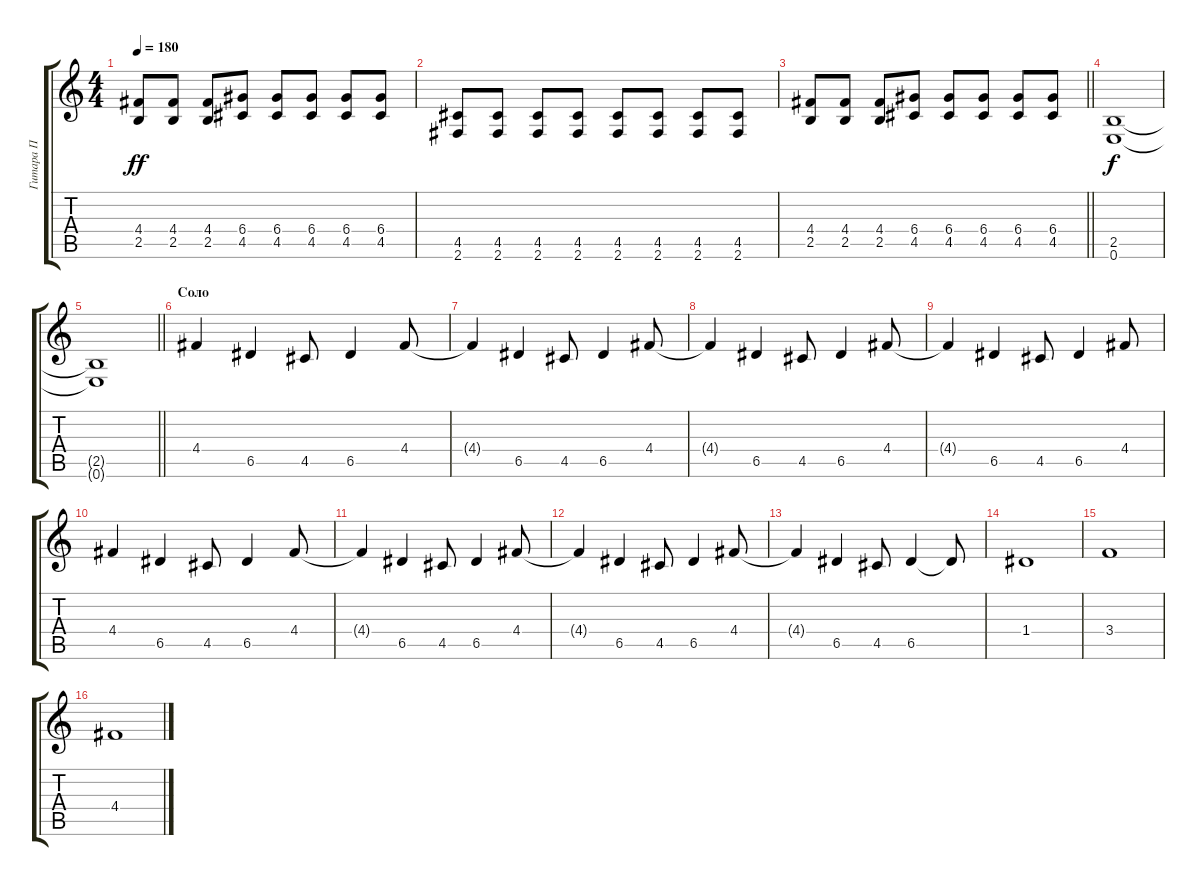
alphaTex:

\track ("Гитара П" "Гитара П") {instrument overdrivenguitar}
\staff {score tabs}
\tuning (E4 B3 G3 D3 A2 E2) {hide}
\ts (4 4)
\tempo 180
\clef g2
\ks c
(4.4 2.5).8{dy ff} (4.4 2.5).8 (4.4 2.5).8 (6.4 4.5).8 (6.4 4.5).8 (6.4 4.5).8 (6.4 4.5).8 (6.4 4.5).8 |
(4.5 2.6).8 (4.5 2.6).8 (4.5 2.6).8 (4.5 2.6).8 (4.5 2.6).8 (4.5 2.6).8 (4.5 2.6).8 (4.5 2.6).8 |
\barLineRight lightlight
(4.4 2.5).8 (4.4 2.5).8 (4.4 2.5).8 (6.4 4.5).8 (6.4 4.5).8 (6.4 4.5).8 (6.4 4.5).8 (6.4 4.5).8 |
(2.5 0.6).1{dy f} |
\barLineRight lightlight
(2.5{t} 0.6{t}).1 |
\section ("" "Соло")
4.4.4{volume 10} 6.5.4 4.5.8 6.5.4 4.4.8 |
4.4{t}.4 6.5.4 4.5.8 6.5.4 4.4.8 |
4.4{t}.4 6.5.4 4.5.8 6.5.4 4.4.8 |
4.4{t}.4 6.5.4 4.5.8 6.5.4 4.4.8 |
4.4.4 6.5.4 4.5.8 6.5.4 4.4.8 |
4.4{t}.4 6.5.4 4.5.8 6.5.4 4.4.8 |
4.4{t}.4 6.5.4 4.5.8 6.5.4 4.4.8 |
4.4{t}.4 6.5.4 4.5.8 6.5.4 6.5{t}.8 |
1.4.1 |
3.4.1 |
4.4.1
